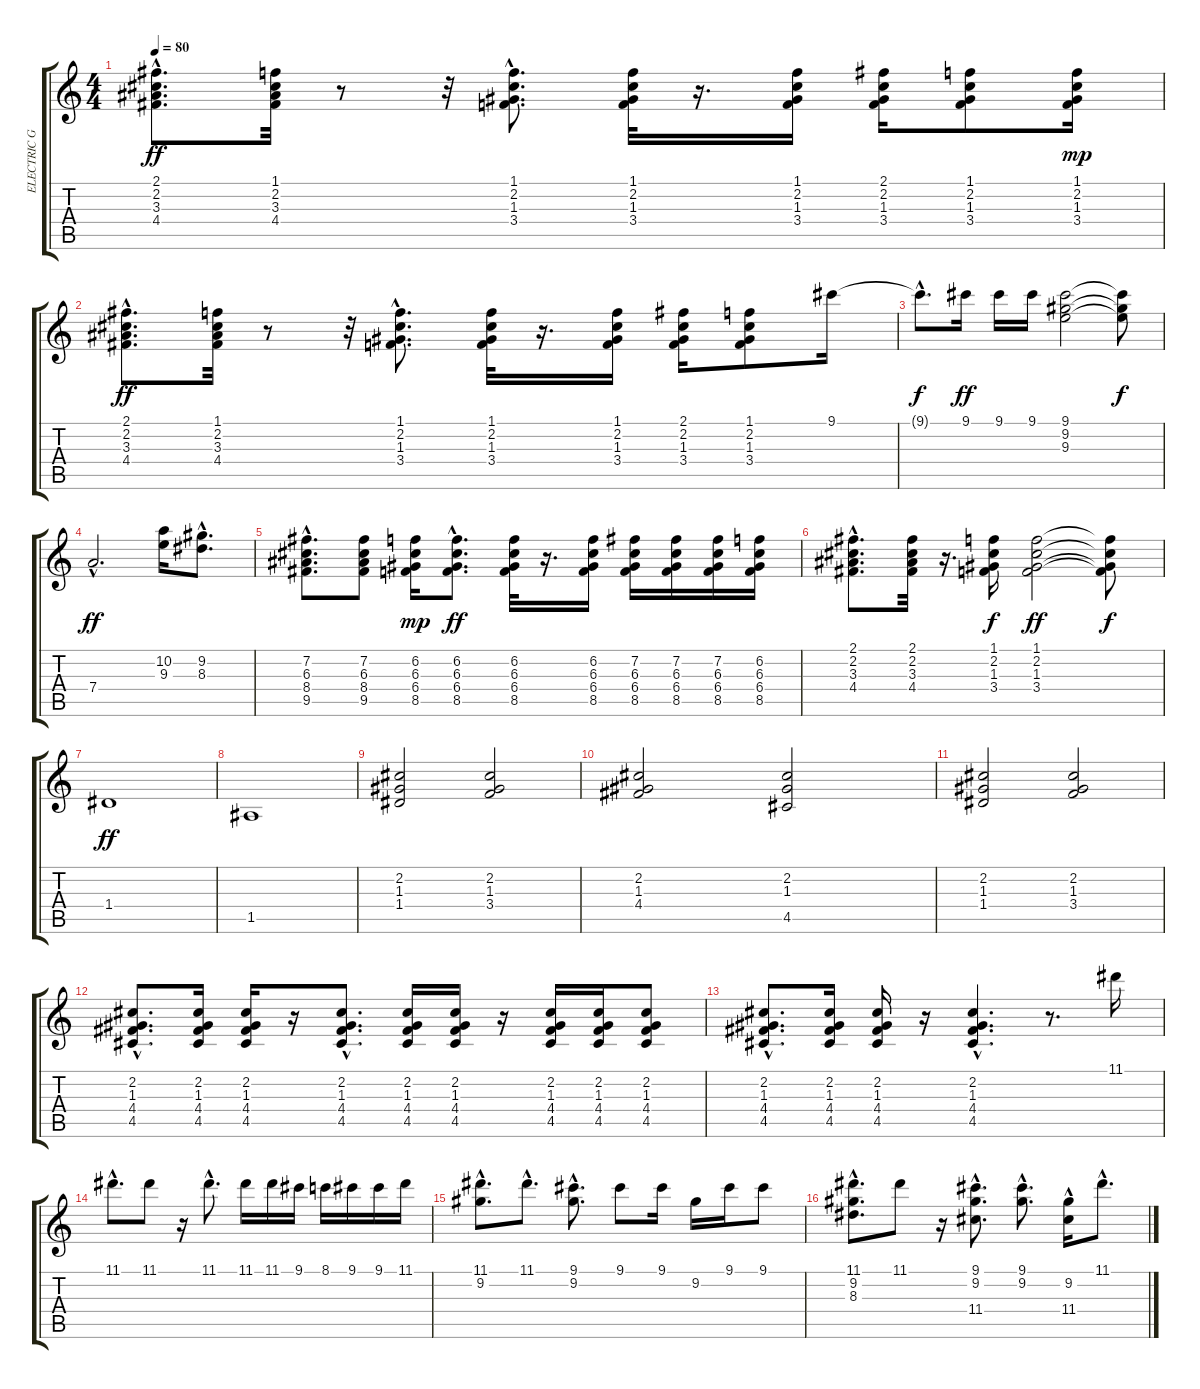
\track ("ELECTRIC GUIT" "ELECTRIC G") {instrument electricguitarjazz}
\staff {score tabs}
\tuning (E4 B3 G3 D3 A2 E2) {hide}
\ts (4 4)
\tempo 80
\clef g2
\ks c
(2.1{hac} 2.2{hac} 3.3{hac} 4.4{hac}).8{d dy ff} (1.1 2.2 3.3 4.4).32 r.8 r.32 (1.1{hac} 2.2{hac} 1.3{hac} 3.4{hac}).8{d} (1.1 2.2 1.3 3.4).32 r.16{d} (1.1 2.2 1.3 3.4).16 (2.1 2.2 1.3 3.4).16 (1.1 2.2 1.3 3.4).8 (1.1 2.2 1.3 3.4).16{dy mp} |
(2.1{hac} 2.2{hac} 3.3{hac} 4.4{hac}).8{d dy ff} (1.1 2.2 3.3 4.4).32 r.8 r.32 (1.1{hac} 2.2{hac} 1.3{hac} 3.4{hac}).8{d} (1.1 2.2 1.3 3.4).32 r.16{d} (1.1 2.2 1.3 3.4).16 (2.1 2.2 1.3 3.4).16 (1.1 2.2 1.3 3.4).8 9.1.16{volume 10} |
9.1{hac t}.8{d dy f} 9.1.16{dy ff} 9.1.16 9.1.16 (9.1 9.2 9.3).2 (9.1{t} 9.2{t} 9.3{t}).8{dy f} |
7.4{hac}.2{d dy ff} (10.2 9.3).16{volume 10 balance 11} (9.2{hac} 8.3{hac}).8{d} |
(7.2{hac} 6.3{hac} 8.4{hac} 9.5{hac}).8{d volume 9} (7.2 6.3 8.4 9.5).8 (6.2 6.3 6.4 8.5).16{dy mp} (6.2{hac} 6.3{hac} 6.4{hac} 8.5{hac}).8{d dy ff} (6.2 6.3 6.4 8.5).32 r.16{d} (6.2 6.3 6.4 8.5).16 (7.2 6.3 6.4 8.5).16 (7.2 6.3 6.4 8.5).16 (7.2 6.3 6.4 8.5).16 (6.2 6.3 6.4 8.5).16 |
(2.1{hac} 2.2{hac} 3.3{hac} 4.4{hac}).8{d} (2.1 2.2 3.3 4.4).32 r.16{d} (1.1 2.2 1.3 3.4).16{dy f} (1.1 2.2 1.3 3.4).2{dy ff} (1.1{t} 2.2{t} 1.3{t} 3.4{t}).8{dy f} |
1.4.1{dy ff volume 12 balance 5} |
1.5.1{volume 10} |
(2.2 1.3 1.4).2{volume 9 balance 11} (2.2 1.3 3.4).2 |
(2.2 1.3 4.4).2 (2.2 1.3 4.5).2 |
(2.2 1.3 1.4).2 (2.2 1.3 3.4).2 |
(2.2{hac} 1.3{hac} 4.4{hac} 4.5{hac}).8{d volume 9} (2.2 1.3 4.4 4.5).16 (2.2 1.3 4.4 4.5).16 r.16 (2.2{hac} 1.3{hac} 4.4{hac} 4.5{hac}).8{d} (2.2 1.3 4.4 4.5).16 (2.2 1.3 4.4 4.5).16 r.16 (2.2 1.3 4.4 4.5).16 (2.2 1.3 4.4 4.5).16 (2.2 1.3 4.4 4.5).8 |
(2.2{hac} 1.3{hac} 4.4{hac} 4.5{hac}).8{d} (2.2 1.3 4.4 4.5).16 (2.2 1.3 4.4 4.5).16 r.16 (2.2{hac} 1.3{hac} 4.4{hac} 4.5{hac}).4{d} r.8{d} 11.1.16{volume 11} |
11.1{hac}.8{d} 11.1.8 r.16 11.1{hac}.8{d} 11.1.16 11.1.16 9.1.16 8.1.16 9.1.16 9.1.16 11.1.16 |
(11.1{hac} 9.2{hac}).8{d} 11.1{hac}.8{d} (9.1{hac} 9.2{hac}).8{d} 9.1.8 9.1.16 9.2.16 9.1.16 9.1.8 |
(11.1{hac} 9.2{hac} 8.3{hac}).8{d} 11.1.8 r.16 (9.1{hac} 9.2{hac} 11.4{hac}).8{d} (9.1{hac} 9.2{hac}).8{d} (9.2{hac} 11.4{hac}).16 11.1{hac}.8{d}
